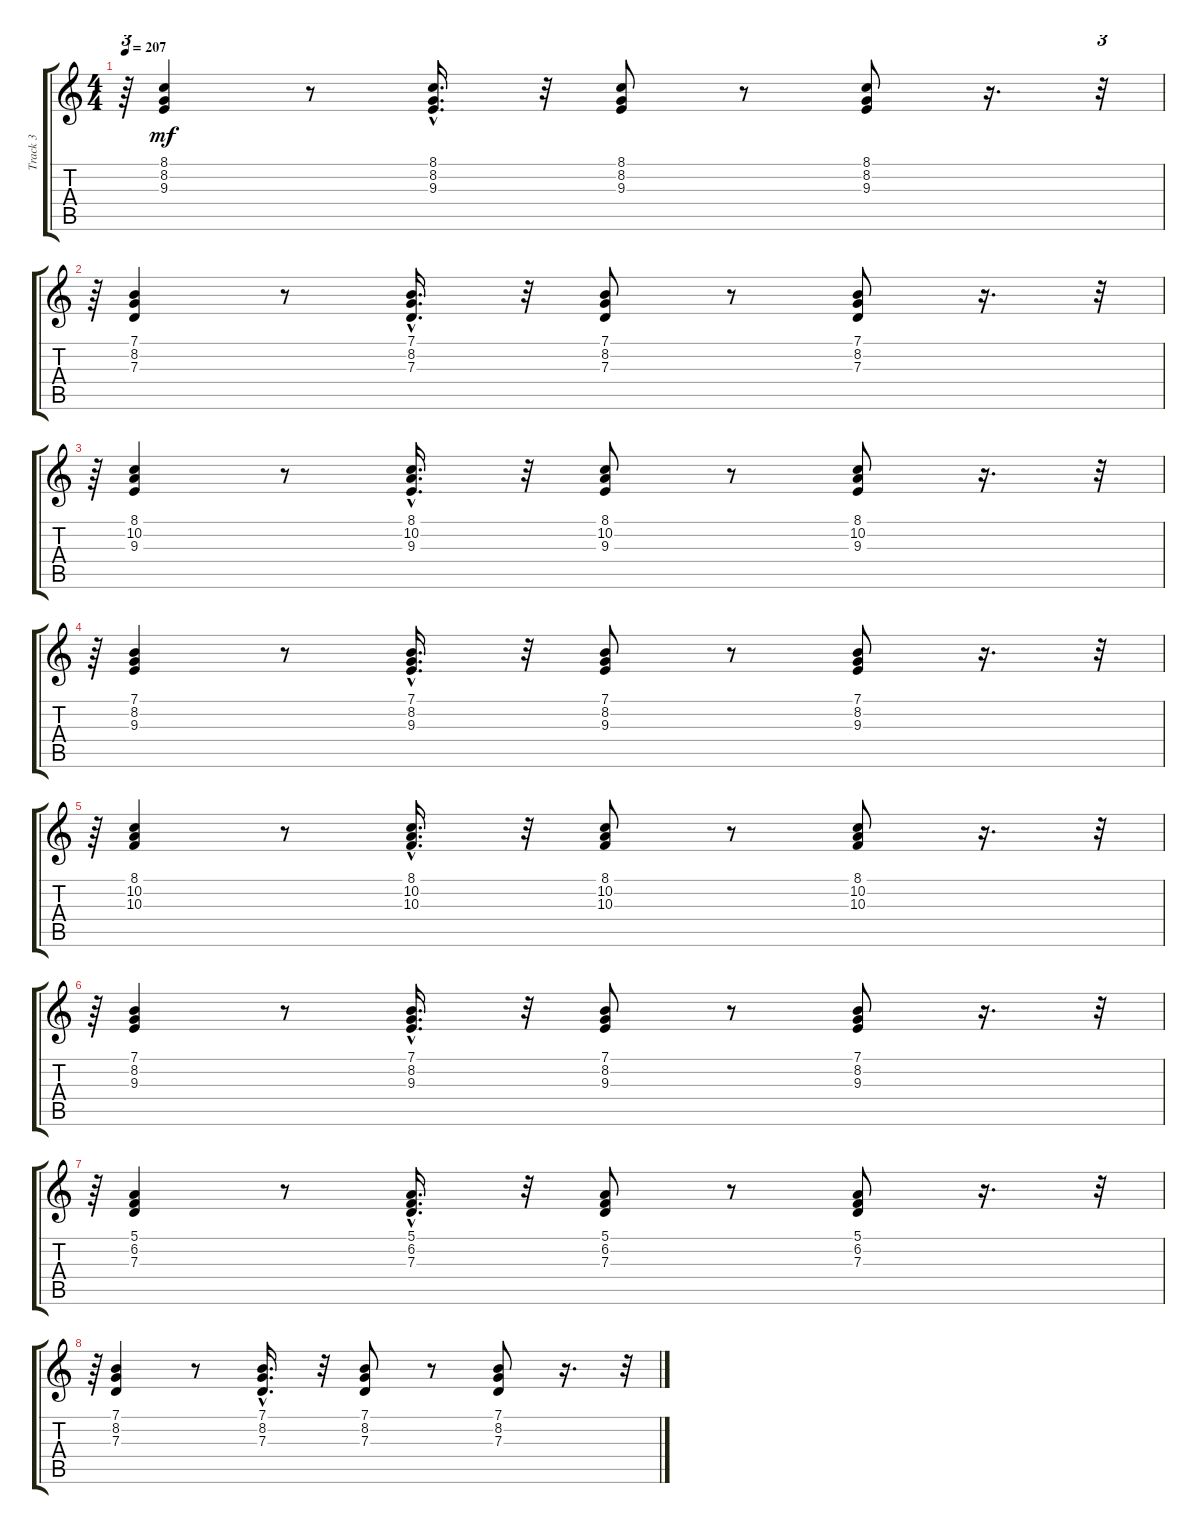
\track ("Track 3" "Track 3") {instrument acousticgrandpiano}
\staff {score tabs}
\tuning (E4 B3 G3 D3 A2 E2) {hide}
\ts (4 4)
\tempo 207
\clef g2
\ks c
r.64{tu (3 2) dy mf instrument acousticgrandpiano} (8.1 8.2 9.3).4 r.8 (8.1{hac} 8.2{hac} 9.3{hac}).16{d} r.32 (8.1 8.2 9.3).8 r.8 (8.1 8.2 9.3).8 r.16{d} r.32{tu (3 2)} |
r.64{tu (3 2)} (7.1 8.2 7.3).4 r.8 (7.1{hac} 8.2{hac} 7.3{hac}).16{d} r.32 (7.1 8.2 7.3).8 r.8 (7.1 8.2 7.3).8 r.16{d} r.32{tu (3 2)} |
r.64{tu (3 2)} (8.1 10.2 9.3).4 r.8 (8.1{hac} 10.2{hac} 9.3{hac}).16{d} r.32 (8.1 10.2 9.3).8 r.8 (8.1 10.2 9.3).8 r.16{d} r.32{tu (3 2)} |
r.64{tu (3 2)} (7.1 8.2 9.3).4 r.8 (7.1{hac} 8.2{hac} 9.3{hac}).16{d} r.32 (7.1 8.2 9.3).8 r.8 (7.1 8.2 9.3).8 r.16{d} r.32{tu (3 2)} |
r.64{tu (3 2)} (8.1 10.2 10.3).4 r.8 (8.1{hac} 10.2{hac} 10.3{hac}).16{d} r.32 (8.1 10.2 10.3).8 r.8 (8.1 10.2 10.3).8 r.16{d} r.32{tu (3 2)} |
r.64{tu (3 2)} (7.1 8.2 9.3).4 r.8 (7.1{hac} 8.2{hac} 9.3{hac}).16{d} r.32 (7.1 8.2 9.3).8 r.8 (7.1 8.2 9.3).8 r.16{d} r.32{tu (3 2)} |
r.64{tu (3 2)} (5.1 6.2 7.3).4 r.8 (5.1{hac} 6.2{hac} 7.3{hac}).16{d} r.32 (5.1 6.2 7.3).8 r.8 (5.1 6.2 7.3).8 r.16{d} r.32{tu (3 2)} |
r.64{tu (3 2)} (7.1 8.2 7.3).4 r.8 (7.1{hac} 8.2{hac} 7.3{hac}).16{d} r.32 (7.1 8.2 7.3).8 r.8 (7.1 8.2 7.3).8 r.16{d} r.32{tu (3 2)}
